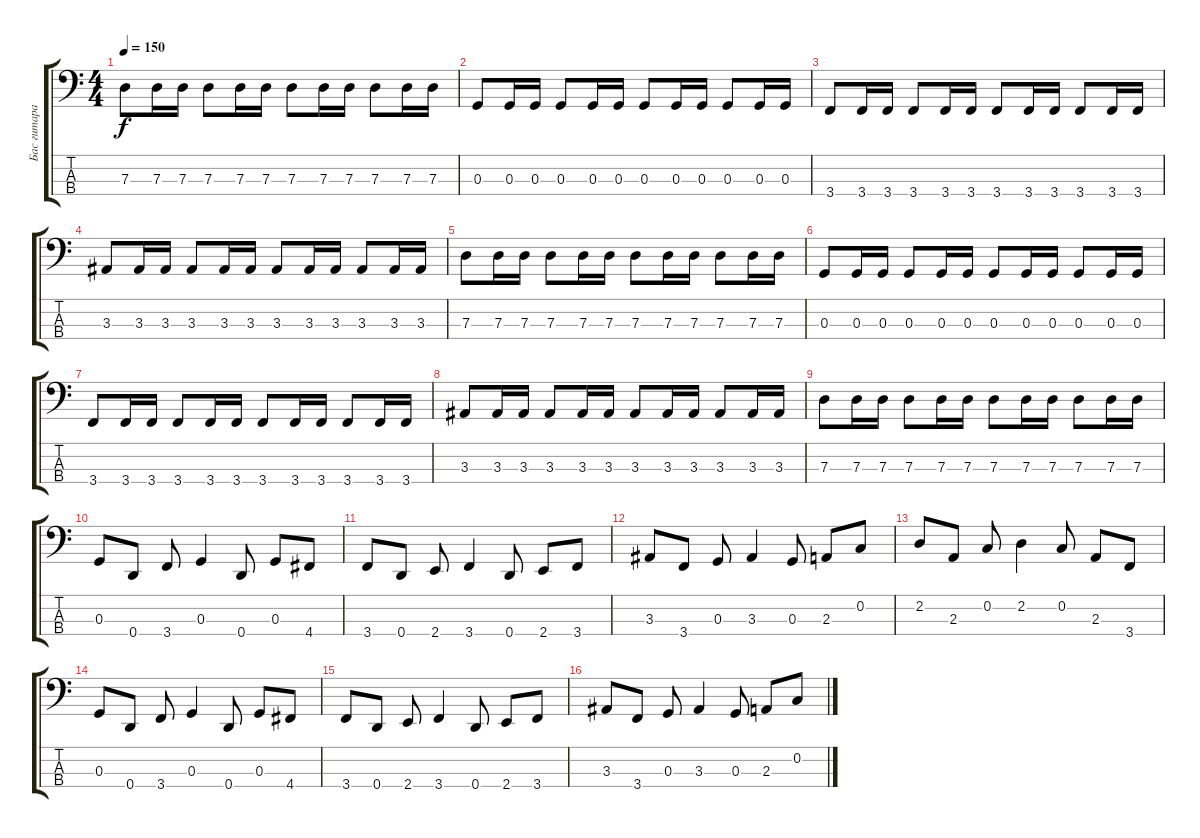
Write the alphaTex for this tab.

\track ("Бас гитара" "Бас гитара") {instrument electricbassfinger}
\staff {score tabs}
\tuning (F2 C2 G1 D1) {hide}
\ts (4 4)
\tempo 150
\clef f4
\ks c
7.3.8{dy f} 7.3.16 7.3.16 7.3.8 7.3.16 7.3.16 7.3.8 7.3.16 7.3.16 7.3.8 7.3.16 7.3.16 |
0.3.8 0.3.16 0.3.16 0.3.8 0.3.16 0.3.16 0.3.8 0.3.16 0.3.16 0.3.8 0.3.16 0.3.16 |
3.4.8 3.4.16 3.4.16 3.4.8 3.4.16 3.4.16 3.4.8 3.4.16 3.4.16 3.4.8 3.4.16 3.4.16 |
3.3.8 3.3.16 3.3.16 3.3.8 3.3.16 3.3.16 3.3.8 3.3.16 3.3.16 3.3.8 3.3.16 3.3.16 |
7.3.8 7.3.16 7.3.16 7.3.8 7.3.16 7.3.16 7.3.8 7.3.16 7.3.16 7.3.8 7.3.16 7.3.16 |
0.3.8 0.3.16 0.3.16 0.3.8 0.3.16 0.3.16 0.3.8 0.3.16 0.3.16 0.3.8 0.3.16 0.3.16 |
3.4.8 3.4.16 3.4.16 3.4.8 3.4.16 3.4.16 3.4.8 3.4.16 3.4.16 3.4.8 3.4.16 3.4.16 |
3.3.8 3.3.16 3.3.16 3.3.8 3.3.16 3.3.16 3.3.8 3.3.16 3.3.16 3.3.8 3.3.16 3.3.16 |
7.3.8 7.3.16 7.3.16 7.3.8 7.3.16 7.3.16 7.3.8 7.3.16 7.3.16 7.3.8 7.3.16 7.3.16 |
0.3.8 0.4.8 3.4.8 0.3.4 0.4.8 0.3.8 4.4.8 |
3.4.8 0.4.8 2.4.8 3.4.4 0.4.8 2.4.8 3.4.8 |
3.3.8 3.4.8 0.3.8 3.3.4 0.3.8 2.3.8 0.2.8 |
2.2.8 2.3.8 0.2.8 2.2.4 0.2.8 2.3.8 3.4.8 |
0.3.8 0.4.8 3.4.8 0.3.4 0.4.8 0.3.8 4.4.8 |
3.4.8 0.4.8 2.4.8 3.4.4 0.4.8 2.4.8 3.4.8 |
3.3.8 3.4.8 0.3.8 3.3.4 0.3.8 2.3.8 0.2.8
